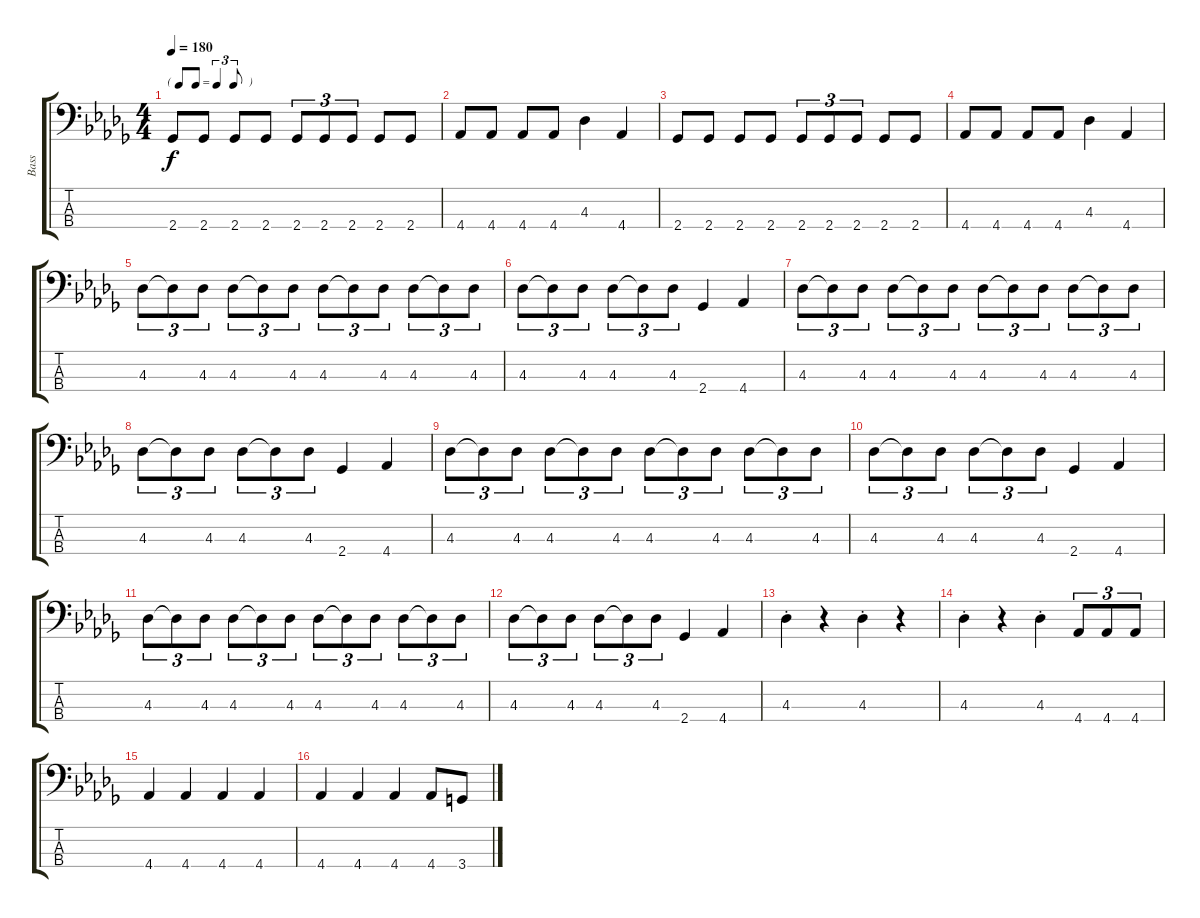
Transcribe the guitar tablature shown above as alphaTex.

\track ("Bass" "Bass") {instrument electricbasspick}
\staff {score tabs}
\tuning (G2 D2 A1 E1) {hide}
\ts (4 4)
\tf triplet8th
\tempo 180
\clef f4
\ks db
2.4.8{dy f} 2.4.8 2.4.8 2.4.8 2.4.8{tu (3 2)} 2.4.8{tu (3 2)} 2.4.8{tu (3 2)} 2.4.8 2.4.8 |
4.4.8 4.4.8 4.4.8 4.4.8 4.3.4 4.4.4 |
2.4.8 2.4.8 2.4.8 2.4.8 2.4.8{tu (3 2)} 2.4.8{tu (3 2)} 2.4.8{tu (3 2)} 2.4.8 2.4.8 |
4.4.8 4.4.8 4.4.8 4.4.8 4.3.4 4.4.4 |
4.3.8{tu (3 2)} 4.3{t}.8{tu (3 2)} 4.3.8{tu (3 2)} 4.3.8{tu (3 2)} 4.3{t}.8{tu (3 2)} 4.3.8{tu (3 2)} 4.3.8{tu (3 2)} 4.3{t}.8{tu (3 2)} 4.3.8{tu (3 2)} 4.3.8{tu (3 2)} 4.3{t}.8{tu (3 2)} 4.3.8{tu (3 2)} |
4.3.8{tu (3 2)} 4.3{t}.8{tu (3 2)} 4.3.8{tu (3 2)} 4.3.8{tu (3 2)} 4.3{t}.8{tu (3 2)} 4.3.8{tu (3 2)} 2.4.4 4.4.4 |
4.3.8{tu (3 2)} 4.3{t}.8{tu (3 2)} 4.3.8{tu (3 2)} 4.3.8{tu (3 2)} 4.3{t}.8{tu (3 2)} 4.3.8{tu (3 2)} 4.3.8{tu (3 2)} 4.3{t}.8{tu (3 2)} 4.3.8{tu (3 2)} 4.3.8{tu (3 2)} 4.3{t}.8{tu (3 2)} 4.3.8{tu (3 2)} |
4.3.8{tu (3 2)} 4.3{t}.8{tu (3 2)} 4.3.8{tu (3 2)} 4.3.8{tu (3 2)} 4.3{t}.8{tu (3 2)} 4.3.8{tu (3 2)} 2.4.4 4.4.4 |
4.3.8{tu (3 2)} 4.3{t}.8{tu (3 2)} 4.3.8{tu (3 2)} 4.3.8{tu (3 2)} 4.3{t}.8{tu (3 2)} 4.3.8{tu (3 2)} 4.3.8{tu (3 2)} 4.3{t}.8{tu (3 2)} 4.3.8{tu (3 2)} 4.3.8{tu (3 2)} 4.3{t}.8{tu (3 2)} 4.3.8{tu (3 2)} |
4.3.8{tu (3 2)} 4.3{t}.8{tu (3 2)} 4.3.8{tu (3 2)} 4.3.8{tu (3 2)} 4.3{t}.8{tu (3 2)} 4.3.8{tu (3 2)} 2.4.4 4.4.4 |
4.3.8{tu (3 2)} 4.3{t}.8{tu (3 2)} 4.3.8{tu (3 2)} 4.3.8{tu (3 2)} 4.3{t}.8{tu (3 2)} 4.3.8{tu (3 2)} 4.3.8{tu (3 2)} 4.3{t}.8{tu (3 2)} 4.3.8{tu (3 2)} 4.3.8{tu (3 2)} 4.3{t}.8{tu (3 2)} 4.3.8{tu (3 2)} |
4.3.8{tu (3 2)} 4.3{t}.8{tu (3 2)} 4.3.8{tu (3 2)} 4.3.8{tu (3 2)} 4.3{t}.8{tu (3 2)} 4.3.8{tu (3 2)} 2.4.4 4.4.4 |
4.3{st}.4 r.4 4.3{st}.4 r.4 |
4.3{st}.4 r.4 4.3{st}.4 4.4.8{tu (3 2)} 4.4.8{tu (3 2)} 4.4.8{tu (3 2)} |
4.4.4 4.4.4 4.4.4 4.4.4 |
4.4.4 4.4.4 4.4.4 4.4.8 3.4{ss}.8
